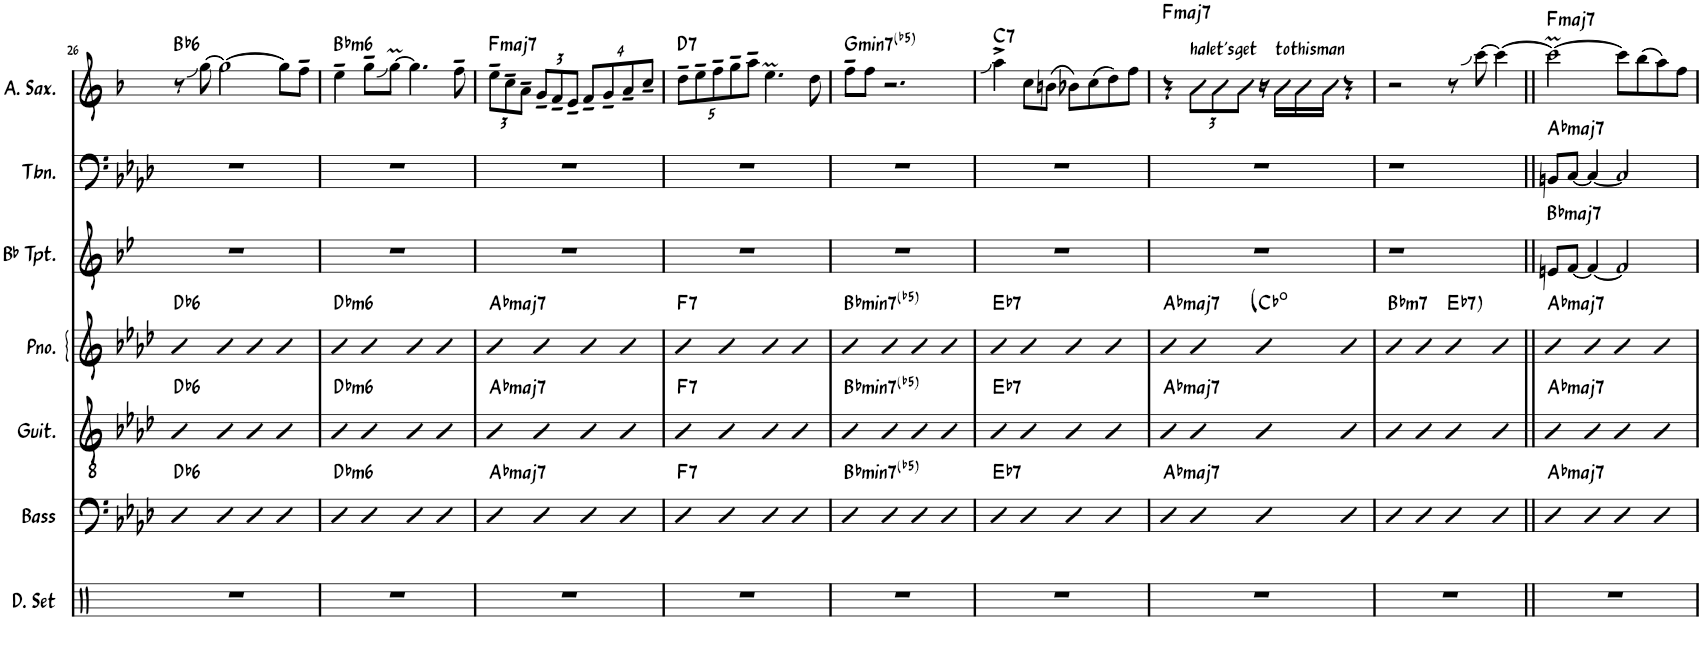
**kern	**kern	**harte	**kern	**harte	**kern	**harte	**kern	**harte	**kern	**harte	**kern	**text	**harte
*part7	*part6	*part6	*part5	*part5	*part4	*part4	*part3	*part3	*part2	*part2	*part1	*part1	*part1
*staff7	*staff6	*	*staff5	*	*staff4	*	*staff3	*	*staff2	*	*staff1	*staff1	*
*I"Drumset	*I"Acoustic Bass	*	*I"Acoustic Guitar	*	*I"Piano	*	*I"Bb Trumpet	*	*I"Trombone	*	*I"Alto Saxophone	*	*
*I'D. Set	*I'Bass	*	*I'Guit.	*	*I'Pno.	*	*I'Bb Tpt.	*	*I'Tbn.	*	*I'A. Sax.	*	*
!!LO:PB:g=z
*clefX	*clefF4	*	*clefGv2	*	*clefG2	*	*clefG2	*	*clefF4	*	*clefG2	*	*
*	*Trd7c12	*	*	*	*	*	*Trd1c2	*	*	*	*Trd5c9	*	*
*k[]	*k[b-e-a-d-]	*	*k[b-e-a-d-]	*	*k[b-e-a-d-]	*	*k[b-e-]	*	*k[b-e-a-d-]	*	*k[b-]	*	*
*M4/4	*M4/4	*	*M4/4	*	*M4/4	*	*M4/4	*	*M4/4	*	*M4/4	*	*
=26	=26	=26	=26	=26	=26	=26	=26	=26	=26	=26	=26	=26	=26
!	!	!LO:H:kt=6	!	!LO:H:kt=6	!	!LO:H:kt=6	!	!	!	!	!	!	!LO:H:kt=6
1r	4D-	Db:maj6	4B-	Db:maj6	4b-	Db:maj6	1r	.	1r	.	8r	.	Bb:maj6
.	.	.	.	.	.	.	.	.	.	.	[8gg\	.	.
.	4D-	.	4B-	.	4b-	.	.	.	.	.	2gg\_	.	.
.	4D-	.	4B-	.	4b-	.	.	.	.	.	.	.	.
.	4D-	.	4B-	.	4b-	.	.	.	.	.	8gg\L]	.	.
.	.	.	.	.	.	.	.	.	.	.	8ff~\J	.	.
=27	=27	=27	=27	=27	=27	=27	=27	=27	=27	=27	=27	=27	=27
!	!	!LO:H:kt=m6	!	!LO:H:kt=m6	!	!LO:H:kt=m6	!	!	!	!	!	!	!LO:H:kt=m6
1r	4D-	Db:min6	4B-	Db:min6	4b-	Db:min6	1r	.	1r	.	4ee~\	.	Bb:min6
.	4D-	.	4B-	.	4b-	.	.	.	.	.	8gg~\L	.	.
.	.	.	.	.	.	.	.	.	.	.	[8ggM\J	.	.
.	4D-	.	4B-	.	4b-	.	.	.	.	.	4.gg\]	.	.
.	4D-	.	4B-	.	4b-	.	.	.	.	.	.	.	.
.	.	.	.	.	.	.	.	.	.	.	8ff~\	.	.
=28	=28	=28	=28	=28	=28	=28	=28	=28	=28	=28	=28	=28	=28
*	*	*	*	*	*	*	*	*	*	*	*Xbrackettup	*	*
!	!	!LO:H:kt=maj7	!	!LO:H:kt=maj7	!	!LO:H:kt=maj7	!	!	!	!	!	!	!LO:H:kt=maj7
1r	4D-	Ab:maj7	4B-	Ab:maj7	4b-	Ab:maj7	1r	.	1r	.	12ee~\L	.	F:maj7
.	.	.	.	.	.	.	.	.	.	.	12cc~\	.	.
.	.	.	.	.	.	.	.	.	.	.	12a~\J	.	.
.	4D-	.	4B-	.	4b-	.	.	.	.	.	12g~/L	.	.
.	.	.	.	.	.	.	.	.	.	.	12f~/	.	.
.	.	.	.	.	.	.	.	.	.	.	12e~/J	.	.
.	4D-	.	4B-	.	4b-	.	.	.	.	.	8f~/L	.	.
.	.	.	.	.	.	.	.	.	.	.	8g~/	.	.
.	4D-	.	4B-	.	4b-	.	.	.	.	.	8a~/	.	.
.	.	.	.	.	.	.	.	.	.	.	8cc~/J	.	.
=29	=29	=29	=29	=29	=29	=29	=29	=29	=29	=29	=29	=29	=29
!	!	!LO:H:kt=7	!	!LO:H:kt=7	!	!LO:H:kt=7	!	!	!	!	!	!	!LO:H:kt=7
1r	4D-	F:7	4B-	F:7	4b-	F:7	1r	.	1r	.	10dd~\L	.	D:7
.	.	.	.	.	.	.	.	.	.	.	10ee~\	.	.
.	.	.	.	.	.	.	.	.	.	.	10ff~\	.	.
.	4D-	.	4B-	.	4b-	.	.	.	.	.	.	.	.
.	.	.	.	.	.	.	.	.	.	.	10gg~\	.	.
.	.	.	.	.	.	.	.	.	.	.	10aa~\J	.	.
.	4D-	.	4B-	.	4b-	.	.	.	.	.	4.eem\	.	.
.	4D-	.	4B-	.	4b-	.	.	.	.	.	.	.	.
.	.	.	.	.	.	.	.	.	.	.	8dd\	.	.
=30	=30	=30	=30	=30	=30	=30	=30	=30	=30	=30	=30	=30	=30
!	!	!LO:H:kt=min7(b5)	!	!LO:H:kt=min7(b5)	!	!LO:H:kt=min7(b5)	!	!	!	!	!	!	!LO:H:kt=min7(b5)
1r	4D-	Bb:hdim7	4B-	Bb:hdim7	4b-	Bb:hdim7	1r	.	1r	.	8ff~\L	.	G:hdim7
.	.	.	.	.	.	.	.	.	.	.	8ff\J	.	.
.	4D-	.	4B-	.	4b-	.	.	.	.	.	2.r	.	.
.	4D-	.	4B-	.	4b-	.	.	.	.	.	.	.	.
.	4D-	.	4B-	.	4b-	.	.	.	.	.	.	.	.
=31	=31	=31	=31	=31	=31	=31	=31	=31	=31	=31	=31	=31	=31
!	!	!LO:H:kt=7	!	!LO:H:kt=7	!	!LO:H:kt=7	!	!	!	!	!	!	!LO:H:kt=7
1r	4D-	Eb:7	4B-	Eb:7	4b-	Eb:7	1r	.	1r	.	4aa^\	.	C:7
.	4D-	.	4B-	.	4b-	.	.	.	.	.	8cc\L	.	.
.	.	.	.	.	.	.	.	.	.	.	(8bn\J	.	.
.	4D-	.	4B-	.	4b-	.	.	.	.	.	8b-X\L)	.	.
.	.	.	.	.	.	.	.	.	.	.	(8cc\	.	.
.	4D-	.	4B-	.	4b-	.	.	.	.	.	8dd\)	.	.
.	.	.	.	.	.	.	.	.	.	.	8ff\J	.	.
=32	=32	=32	=32	=32	=32	=32	=32	=32	=32	=32	=32	=32	=32
!	!	!LO:H:kt=maj7	!	!LO:H:kt=maj7	!	!LO:H:kt=maj7	!	!	!	!	!	!	!LO:H:kt=maj7
1r	4D-	Ab:maj7	4B-	Ab:maj7	4b-	Ab:maj7	1r	.	1r	.	4r	.	F:maj7
!	!	!	!	!	!	!	!	!	!	!	!	!LO:LY:a	!
.	4D-	.	4B-	.	4b-	.	.	.	.	.	12b-\L	ha	.
!	!	!	!	!	!	!	!	!	!	!	!	!LO:LY:a	!
.	.	.	.	.	.	.	.	.	.	.	12b-\	let's	.
!	!	!	!	!	!	!	!	!	!	!	!	!LO:LY:a	!
.	.	.	.	.	.	.	.	.	.	.	12b-\J	get	.
.	4D-	.	4B-	.	4b-	Cb:dim	.	.	.	.	16r	.	.
!	!	!	!	!	!	!	!	!	!	!	!	!LO:LY:a	!
.	.	.	.	.	.	.	.	.	.	.	16b-\LL	to	.
!	!	!	!	!	!	!	!	!	!	!	!	!LO:LY:a	!
.	.	.	.	.	.	.	.	.	.	.	16b-\	this	.
!	!	!	!	!	!	!	!	!	!	!	!	!LO:LY:a	!
.	.	.	.	.	.	.	.	.	.	.	16b-\JJ	man	.
.	4D-	.	4B-	.	4b-	.	.	.	.	.	4r	.	.
=33	=33	=33	=33	=33	=33	=33	=33	=33	=33	=33	=33	=33	=33
!	!	!	!	!	!	!LO:H:kt=m7	!	!	!	!	!	!	!
1r	4D-	.	4B-	.	4b-	Bb:min7	1r	.	1r	.	2r	.	.
.	4D-	.	4B-	.	4b-	.	.	.	.	.	.	.	.
!	!	!	!	!	!	!LO:H:kt=7	!	!	!	!	!	!	!
.	4D-	.	4B-	.	4b-	Eb:7	.	.	.	.	8r	.	.
.	.	.	.	.	.	.	.	.	.	.	[8ccc\	.	.
.	4D-	.	4B-	.	4b-	.	.	.	.	.	4ccc\_	.	.
=34||	=34||	=34||	=34||	=34||	=34||	=34||	=34||	=34||	=34||	=34||	=34||	=34||	=34||
!	!	!LO:H:kt=maj7	!	!LO:H:kt=maj7	!	!LO:H:kt=maj7	!	!LO:H:kt=maj7	!	!LO:H:kt=maj7	!	!	!LO:H:kt=maj7
1r	4D-	Ab:maj7	4B-	Ab:maj7	4b-	Ab:maj7	8en/L	Bb:maj7	8BBn/L	Ab:maj7	2cccM\_	.	F:maj7
.	.	.	.	.	.	.	[8f/J	.	[8C/J	.	.	.	.
.	4D-	.	4B-	.	4b-	.	4f/_	.	4C/_	.	.	.	.
.	4D-	.	4B-	.	4b-	.	2f/]	.	2C/]	.	8ccc\L]	.	.
.	.	.	.	.	.	.	.	.	.	.	(8bb-\	.	.
.	4D-	.	4B-	.	4b-	.	.	.	.	.	8aa\)	.	.
.	.	.	.	.	.	.	.	.	.	.	8ff\J	.	.
=	=	=	=	=	=	=	=	=	=	=	=	=	=
*-	*-	*-	*-	*-	*-	*-	*-	*-	*-	*-	*-	*-	*-
